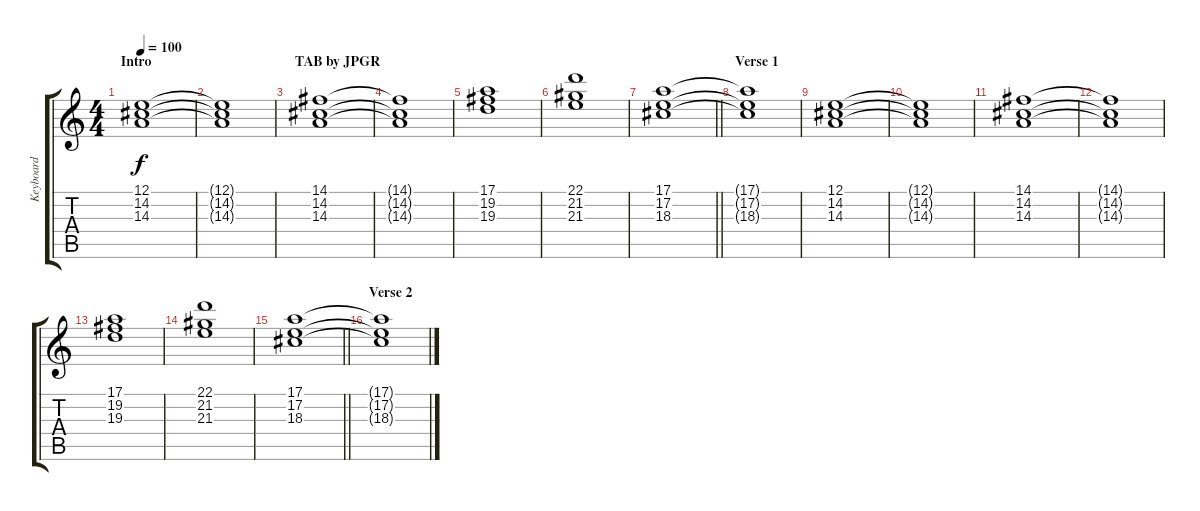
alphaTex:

\track ("Keyboard" "Keyboard") {instrument electricgrandpiano}
\staff {score tabs}
\tuning (E4 B3 G3 D3 A2 E2) {hide}
\ts (4 4)
\section ("" "Intro                                         TAB by JPGR")
\tempo 100
\clef g2
\ks c
(12.1 14.2 14.3).1{dy f volume 6 instrument drawbarorgan} |
(12.1{t} 14.2{t} 14.3{t}).1 |
(14.1 14.2 14.3).1 |
(14.1{t} 14.2{t} 14.3{t}).1 |
(17.1 19.2 19.3).1 |
(22.1 21.2 21.3).1 |
\barLineRight lightlight
(17.1 17.2 18.3).1 |
\section ("" "Verse 1")
(17.1{t} 17.2{t} 18.3{t}).1 |
(12.1 14.2 14.3).1 |
(12.1{t} 14.2{t} 14.3{t}).1 |
(14.1 14.2 14.3).1 |
(14.1{t} 14.2{t} 14.3{t}).1 |
(17.1 19.2 19.3).1 |
(22.1 21.2 21.3).1 |
\barLineRight lightlight
(17.1 17.2 18.3).1 |
\section ("" "Verse 2")
(17.1{t} 17.2{t} 18.3{t}).1
